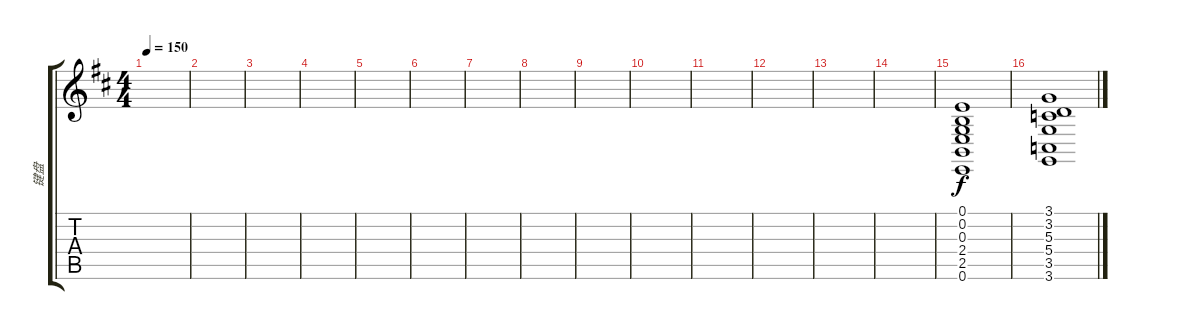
\track ("键盘" "键盘") {instrument stringensemble1}
\staff {score tabs}
\tuning (E4 B3 G3 D3 A2 E2) {hide}
\ts (4 4)
\tempo 150
\clef g2
\ks bminor
|
|
|
|
|
|
|
|
|
|
|
|
|
|
(0.1 0.2 0.3 2.4 2.5 0.6).1 |
(3.1 3.2 5.3 5.4 3.5 3.6).1
